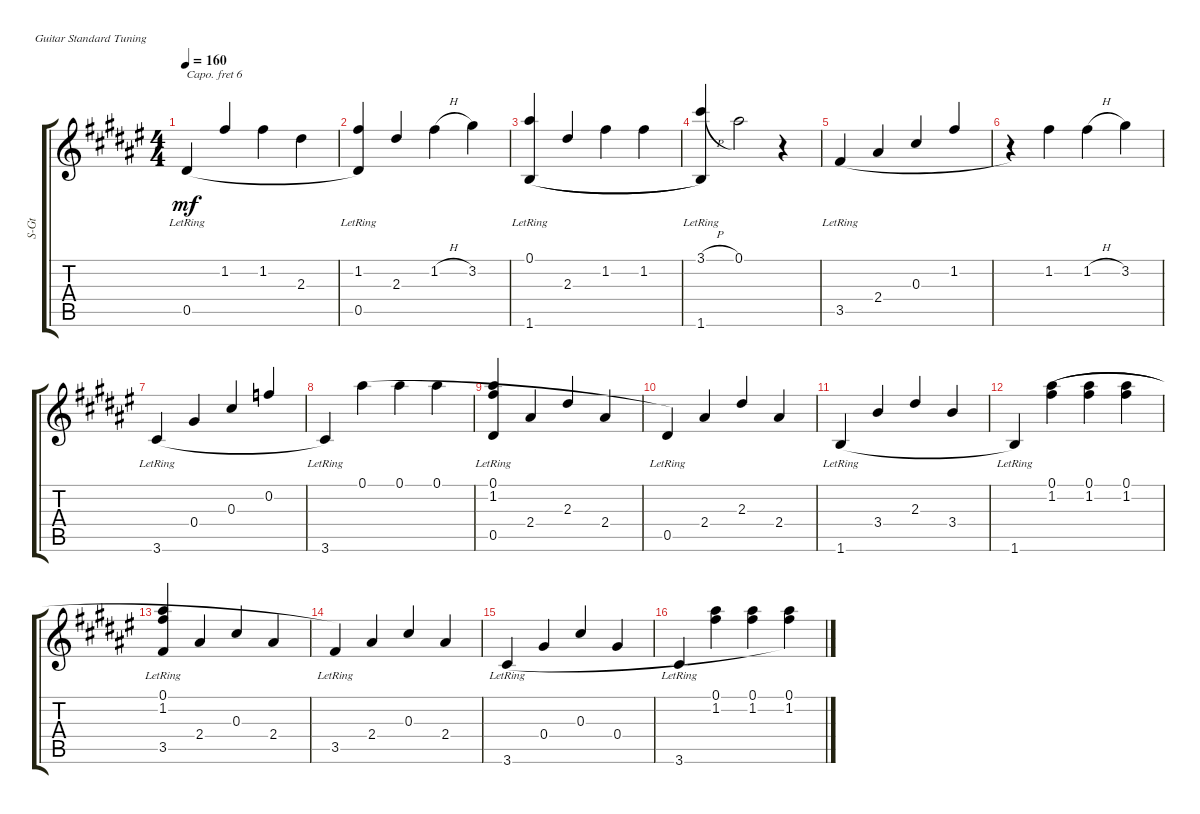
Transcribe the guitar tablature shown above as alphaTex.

\defaultSystemsLayout 4
\bracketExtendMode groupsimilarinstruments
\track ("Steel Guitar" "S-Gt") {instrument acousticguitarsteel}
\staff {score tabs}
\capo 6
\tuning (E4 B3 G3 D3 A2 E2)
\ts (4 4)
\tempo 160
\clef g2
\ks f#
0.5{lr acc forcenatural}.4{dy mf legatoorigin beam Up} 1.2{acc forcenatural}.4{legatoorigin beam Up} 1.2{acc forcenatural}.4{legatoorigin beam Down} 2.3{acc forcenatural}.4{legatoorigin beam Down} |
(0.5{lr acc forcenatural} 1.2{acc forcenatural}).4{beam Up} 2.3{acc forcenatural}.4{beam Up} 1.2{h acc forcenatural}.4{beam Down} 3.2{acc forcenatural}.4{beam Down} |
(1.6{lr acc forcenatural} 0.1{acc forcenatural}).4{legatoorigin beam Up} 2.3{acc forcenatural}.4{legatoorigin beam Up} 1.2{acc forcenatural}.4{legatoorigin beam Down} 1.2{acc forcenatural}.4{legatoorigin beam Down} |
(1.6{lr acc forcenatural} 3.1{h acc forcenatural}).4{beam Up} 0.1{acc forcenatural}.2{beam Down} r.4{beam Down} |
3.5{lr acc forcenatural}.4{legatoorigin beam Up} 2.4{acc forcenatural}.4{legatoorigin beam Up} 0.3{acc forcenatural}.4{legatoorigin beam Up} 1.2{acc forcenatural}.4{legatoorigin beam Up} |
r.4{beam Down} 1.2{acc forcenatural}.4{beam Down} 1.2{h acc forcenatural}.4{beam Down} 3.2{acc forcenatural}.4{beam Down} |
3.6{lr acc forcenatural}.4{legatoorigin beam Up} 0.4{acc forcenatural}.4{legatoorigin beam Up} 0.3{acc forcenatural}.4{legatoorigin beam Up} 0.2{acc forcenatural}.4{legatoorigin beam Up} |
3.6{lr acc forcenatural}.4{beam Up} 0.1{acc forcenatural}.4{legatoorigin beam Down} 0.1{acc forcenatural}.4{legatoorigin beam Down} 0.1{acc forcenatural}.4{legatoorigin beam Down} |
(0.1{lr acc forcenatural} 0.5{lr acc forcenatural} 1.2{lr acc forcenatural}).4{legatoorigin beam Up} 2.4{acc forcenatural}.4{legatoorigin beam Up} 2.3{acc forcenatural}.4{legatoorigin beam Up} 2.4{acc forcenatural}.4{legatoorigin beam Up} |
0.5{lr acc forcenatural}.4{beam Up} 2.4{acc forcenatural}.4{beam Up} 2.3{acc forcenatural}.4{beam Up} 2.4{acc forcenatural}.4{beam Up} |
1.6{lr acc forcenatural}.4{legatoorigin beam Up} 3.4{acc forcenatural}.4{legatoorigin beam Up} 2.3{acc forcenatural}.4{legatoorigin beam Up} 3.4{acc forcenatural}.4{legatoorigin beam Up} |
1.6{lr acc forcenatural}.4{beam Up} (0.1{acc forcenatural} 1.2{acc forcenatural}).4{legatoorigin beam Down} (1.2{acc forcenatural} 0.1{acc forcenatural}).4{legatoorigin beam Down} (0.1{acc forcenatural} 1.2{acc forcenatural}).4{legatoorigin beam Down} |
(0.1{lr acc forcenatural} 1.2{lr acc forcenatural} 3.5{lr acc forcenatural}).4{legatoorigin beam Up} 2.4{acc forcenatural}.4{legatoorigin beam Up} 0.3{acc forcenatural}.4{legatoorigin beam Up} 2.4{acc forcenatural}.4{legatoorigin beam Up} |
3.5{lr acc forcenatural}.4{beam Up} 2.4{acc forcenatural}.4{beam Up} 0.3{acc forcenatural}.4{beam Up} 2.4{acc forcenatural}.4{beam Up} |
3.6{lr acc forcenatural}.4{legatoorigin beam Up} 0.4{acc forcenatural}.4{legatoorigin beam Up} 0.3{acc forcenatural}.4{legatoorigin beam Up} 0.4{acc forcenatural}.4{legatoorigin beam Up} |
3.6{lr acc forcenatural}.4{legatoorigin beam Up} (0.1{acc forcenatural} 1.2{acc forcenatural}).4{legatoorigin beam Down} (1.2{acc forcenatural} 0.1{acc forcenatural}).4{legatoorigin beam Down} (0.1{acc forcenatural} 1.2{acc forcenatural}).4{legatoorigin beam Down}
